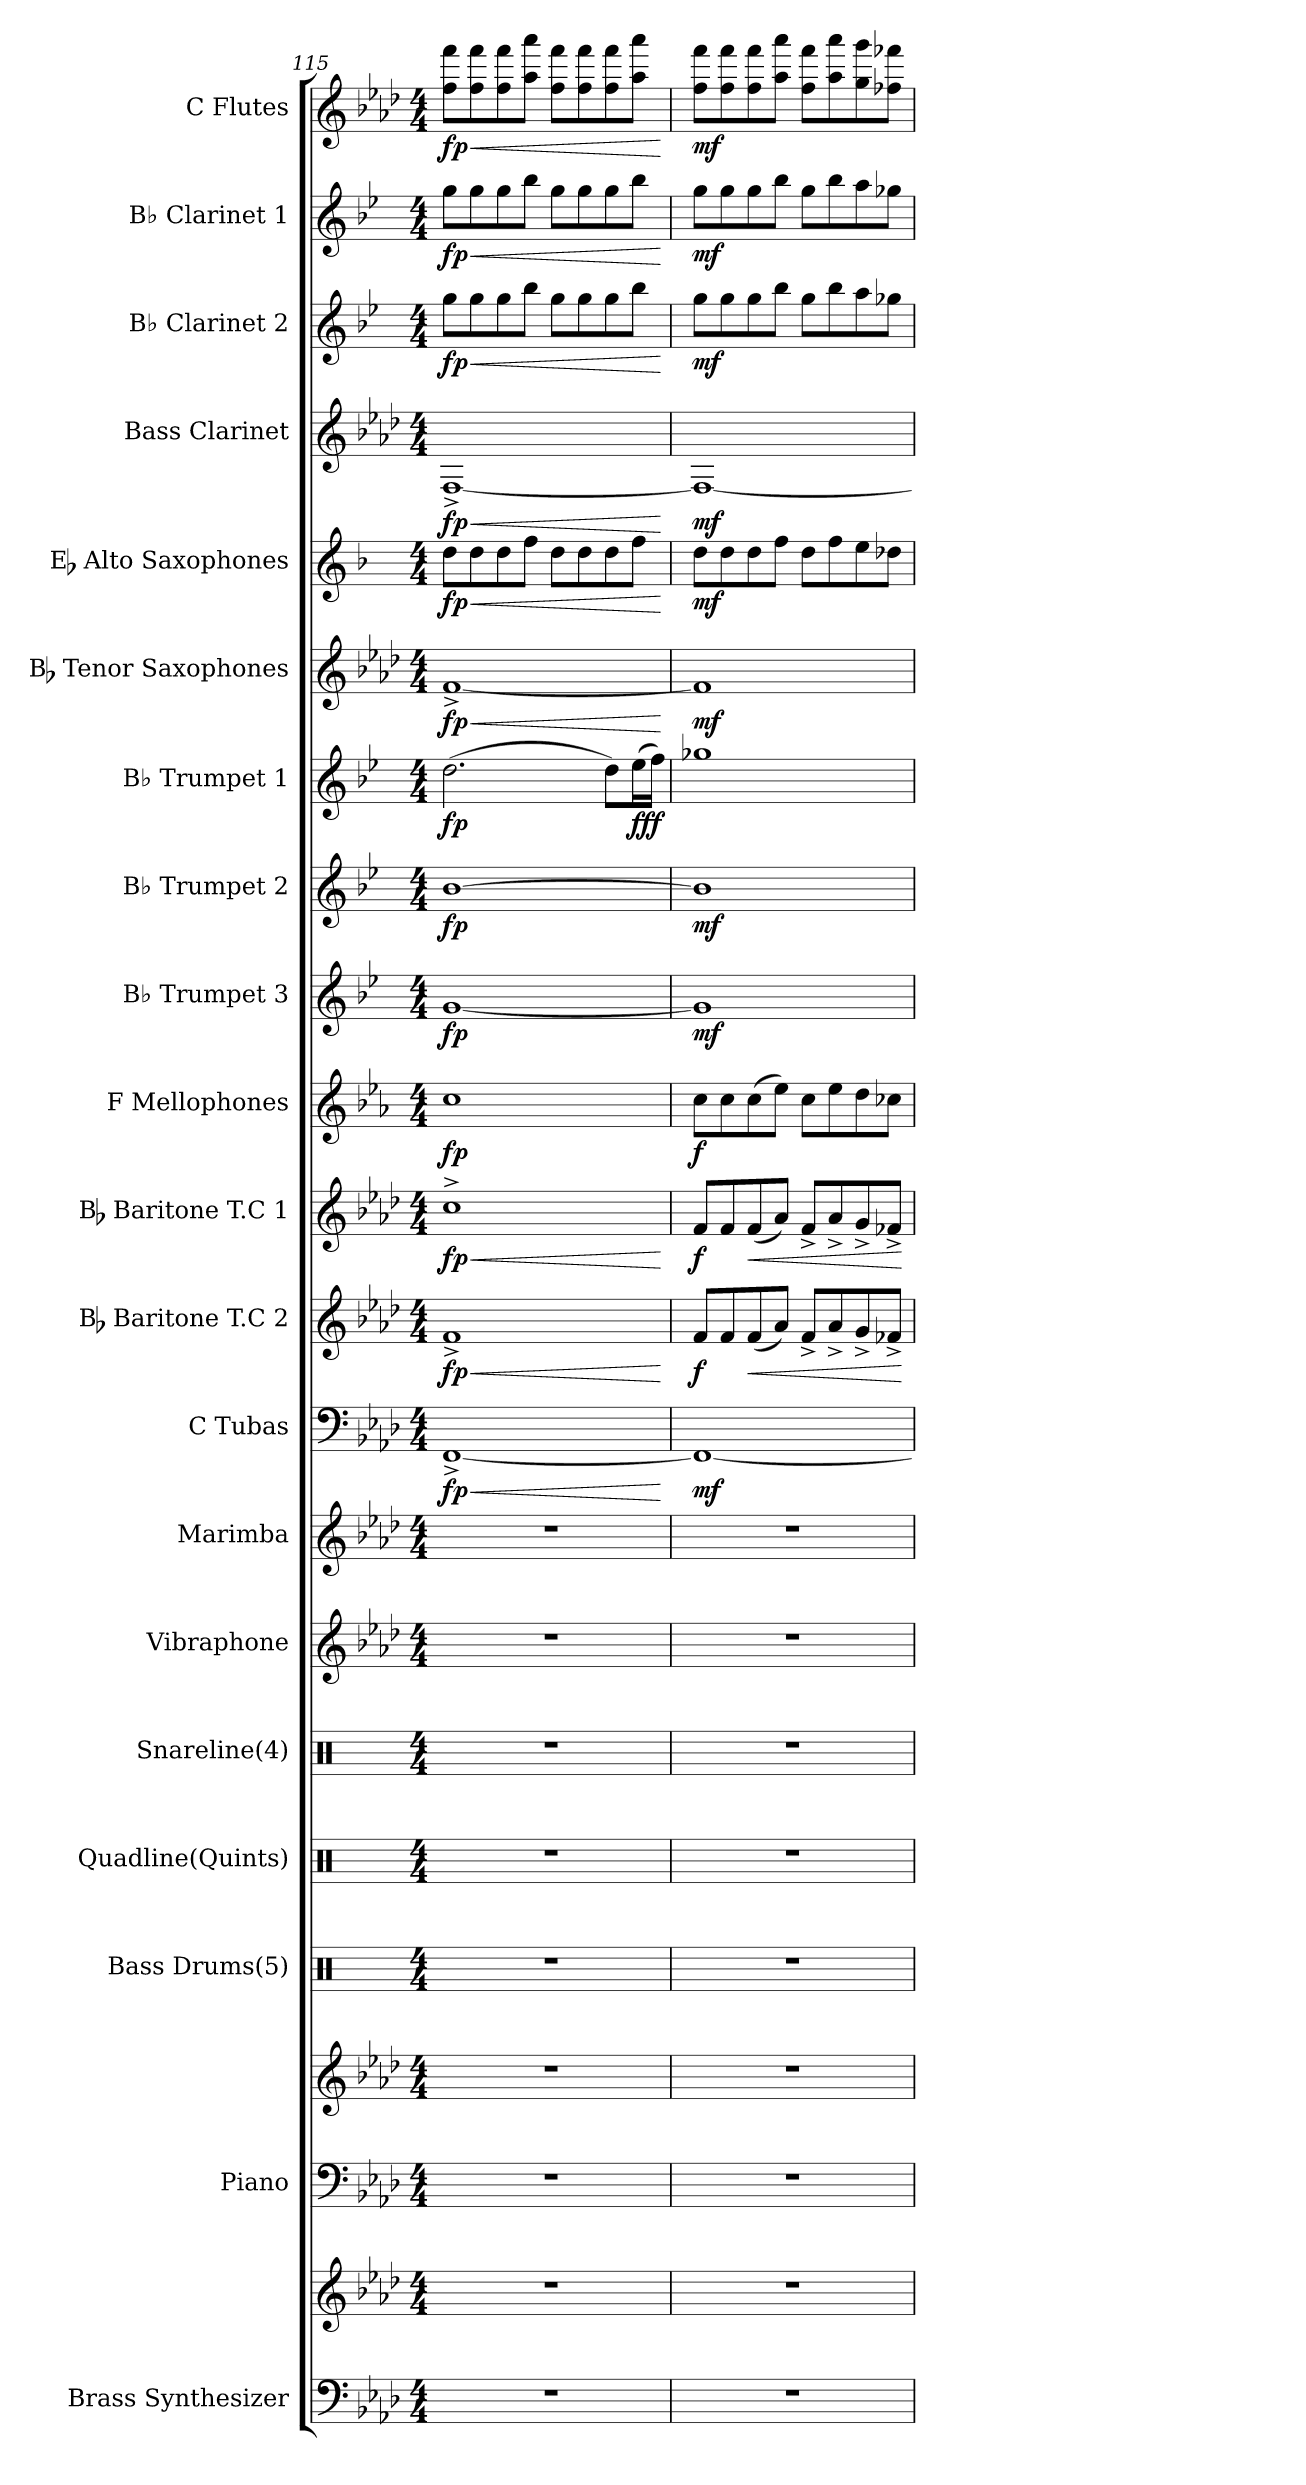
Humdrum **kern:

**kern	**kern	**kern	**kern	**kern	**kern	**kern	**kern	**kern	**kern	**dynam	**kern	**dynam	**kern	**dynam	**kern	**dynam	**kern	**dynam	**kern	**dynam	**kern	**dynam	**kern	**dynam	**kern	**dynam	**kern	**dynam	**kern	**dynam	**kern	**dynam	**kern	**dynam
*part20	*part20	*part19	*part19	*part18	*part17	*part16	*part15	*part14	*part13	*part13	*part12	*part12	*part11	*part11	*part10	*part10	*part9	*part9	*part8	*part8	*part7	*part7	*part6	*part6	*part5	*part5	*part4	*part4	*part3	*part3	*part2	*part2	*part1	*part1
*staff22	*staff21	*staff20	*staff19	*staff18	*staff17	*staff16	*staff15	*staff14	*staff13	*staff13	*staff12	*staff12	*staff11	*staff11	*staff10	*staff10	*staff9	*staff9	*staff8	*staff8	*staff7	*staff7	*staff6	*staff6	*staff5	*staff5	*staff4	*staff4	*staff3	*staff3	*staff2	*staff2	*staff1	*staff1
*I"Brass Synthesizer	*	*I"Piano	*	*I"Bass Drums(5)	*I"Quadline(Quints)	*I"Snareline(4)	*I"Vibraphone	*I"Marimba	*I"C Tubas	*	*I"Bb Baritone T.C 2	*	*I"Bb Baritone T.C 1	*	*I"F Mellophones	*	*I"B♭ Trumpet 3	*	*I"B♭ Trumpet 2	*	*I"B♭ Trumpet 1	*	*I"Bb Tenor Saxophones	*	*I"Eb Alto Saxophones	*	*I"Bass Clarinet	*	*I"B♭ Clarinet 2	*	*I"B♭ Clarinet 1	*	*I"C Flutes	*
*I'Synth.	*	*I'Pno.	*	*I'BD	*	*	*	*I'Marimba	*I'Tubas	*	*I'Baritone T.C 2	*	*I'Baritone T.C 1	*	*I'Mello	*	*I'B♭ Tpt. 3	*	*I'B♭ Tpt. 2	*	*I'B♭ Tpt. 1	*	*I'Tenor Saxes	*	*I'Alto Saxes	*	*I'B. Cl.	*	*I'B♭ Cl. 2	*	*I'B♭ Cl. 1	*	*I'Flutes	*
*clefF4	*clefG2	*clefF4	*clefG2	*clefX	*clefX	*clefX	*clefG2	*clefG2	*clefF4	*	*clefG2	*	*clefG2	*	*clefG2	*	*clefG2	*	*clefG2	*	*clefG2	*	*clefG2	*	*clefG2	*	*clefG2	*	*clefG2	*	*clefG2	*	*clefG2	*
*	*	*	*	*	*	*	*	*	*	*	*ITrd8c14	*	*ITrd8c14	*	*ITrd4c7	*	*ITrd1c2	*	*ITrd1c2	*	*ITrd1c2	*	*ITrd8c14	*	*ITrd5c9	*	*ITrd8c14	*	*ITrd1c2	*	*ITrd1c2	*	*	*
*k[b-e-a-d-]	*k[b-e-a-d-]	*k[b-e-a-d-]	*k[b-e-a-d-]	*k[]	*k[]	*k[]	*k[b-e-a-d-]	*k[b-e-a-d-]	*k[b-e-a-d-]	*	*k[b-e-a-d-]	*	*k[b-e-a-d-]	*	*k[b-e-a-d-]	*	*k[b-e-a-d-]	*	*k[b-e-a-d-]	*	*k[b-e-a-d-]	*	*k[b-e-a-d-]	*	*k[b-e-a-d-]	*	*k[b-e-a-d-]	*	*k[b-e-a-d-]	*	*k[b-e-a-d-]	*	*k[b-e-a-d-]	*
*M4/4	*M4/4	*M4/4	*M4/4	*M4/4	*M4/4	*M4/4	*M4/4	*M4/4	*M4/4	*	*M4/4	*	*M4/4	*	*M4/4	*	*M4/4	*	*M4/4	*	*M4/4	*	*M4/4	*	*M4/4	*	*M4/4	*	*M4/4	*	*M4/4	*	*M4/4	*
=115	=115	=115	=115	=115	=115	=115	=115	=115	=115	=115	=115	=115	=115	=115	=115	=115	=115	=115	=115	=115	=115	=115	=115	=115	=115	=115	=115	=115	=115	=115	=115	=115	=115	=115
!	!	!	!	!	!	!	!	!	!	!LO:HP:b	!	!LO:HP:b	!	!LO:HP:b	!	!	!	!	!	!	!	!	!	!LO:HP:b	!	!LO:HP:b	!	!LO:HP:b	!	!LO:HP:b	!	!LO:HP:b	!	!LO:HP:b
!	!	!	!	!	!	!	!	!	!	!LO:DY:n=1:b	!	!LO:DY:n=1:b	!	!LO:DY:n=1:b	!	!LO:DY:b	!	!LO:DY:b	!	!LO:DY:b	!	!LO:DY:b	!	!LO:DY:n=1:b	!	!LO:DY:n=1:b	!	!LO:DY:n=1:b	!	!LO:DY:n=1:b	!	!LO:DY:n=1:b	!	!LO:DY:n=1:b
1r	1r	1r	1r	1r	1r	1r	1r	1r	[1FF^	< fp	1F^	< fp	1c^	< fp	1f	fp	[1f	fp	[1a-	fp	(2.cc\	fp	[1F^	< fp	8f\L	< fp	[1FF^	< fp	8ff\L	< fp	8ff\L	< fp	8ff\ 8fff\L	< fp
.	.	.	.	.	.	.	.	.	.	.	.	.	.	.	.	.	.	.	.	.	.	.	.	.	8f\	.	.	.	8ff\	.	8ff\	.	8ff\ 8fff\	.
.	.	.	.	.	.	.	.	.	.	.	.	.	.	.	.	.	.	.	.	.	.	.	.	.	8f\	.	.	.	8ff\	.	8ff\	.	8ff\ 8fff\	.
.	.	.	.	.	.	.	.	.	.	.	.	.	.	.	.	.	.	.	.	.	.	.	.	.	8a-\J	.	.	.	8aa-\J	.	8aa-\J	.	8aa-\ 8aaa-\J	.
.	.	.	.	.	.	.	.	.	.	.	.	.	.	.	.	.	.	.	.	.	.	.	.	.	8f\L	.	.	.	8ff\L	.	8ff\L	.	8ff\ 8fff\L	.
.	.	.	.	.	.	.	.	.	.	.	.	.	.	.	.	.	.	.	.	.	.	.	.	.	8f\	.	.	.	8ff\	.	8ff\	.	8ff\ 8fff\	.
.	.	.	.	.	.	.	.	.	.	.	.	.	.	.	.	.	.	.	.	.	8cc\L)	.	.	.	8f\	.	.	.	8ff\	.	8ff\	.	8ff\ 8fff\	.
!	!	!	!	!	!	!	!	!	!	!	!	!	!	!	!	!	!	!	!	!	!	!LO:DY:b	!	!	!	!	!	!	!	!	!	!	!	!
.	.	.	.	.	.	.	.	.	.	.	.	.	.	.	.	.	.	.	.	.	(16dd-\L	fff	.	.	8a-\J	.	.	.	8aa-\J	.	8aa-\J	.	8aa-\ 8aaa-\J	.
.	.	.	.	.	.	.	.	.	.	.	.	.	.	.	.	.	.	.	.	.	16ee-\JJ)	.	.	.	.	.	.	.	.	.	.	.	.	.
.	.	.	.	.	.	.	.	.	.	[	.	[	.	[	.	.	.	.	.	.	.	.	.	[	.	[	.	[	.	[	.	[	.	[
=116	=116	=116	=116	=116	=116	=116	=116	=116	=116	=116	=116	=116	=116	=116	=116	=116	=116	=116	=116	=116	=116	=116	=116	=116	=116	=116	=116	=116	=116	=116	=116	=116	=116	=116
!	!	!	!	!	!	!	!	!	!	!LO:DY:b	!	!LO:DY:b	!	!LO:DY:b	!	!LO:DY:b	!	!LO:DY:b	!	!LO:DY:b	!	!	!	!LO:DY:b	!	!LO:DY:b	!	!LO:DY:b	!	!LO:DY:b	!	!LO:DY:b	!	!LO:DY:b
1r	1r	1r	1r	1r	1r	1r	1r	1r	1FF_	mf	8F/L	f	8F/L	f	8f\L	f	1f]	mf	1a-]	mf	1ff-X	.	1F]	mf	8f\L	mf	1FF_	mf	8ff\L	mf	8ff\L	mf	8ff\ 8fff\L	mf
.	.	.	.	.	.	.	.	.	.	.	8F/	.	8F/	.	8f\	.	.	.	.	.	.	.	.	.	8f\	.	.	.	8ff\	.	8ff\	.	8ff\ 8fff\	.
!	!	!	!	!	!	!	!	!	!	!	!	!LO:HP:b	!	!LO:HP:b	!	!	!	!	!	!	!	!	!	!	!	!	!	!	!	!	!	!	!	!
.	.	.	.	.	.	.	.	.	.	.	(8F/	<	(8F/	<	(8f\	.	.	.	.	.	.	.	.	.	8f\	.	.	.	8ff\	.	8ff\	.	8ff\ 8fff\	.
.	.	.	.	.	.	.	.	.	.	.	8A-/J)	.	8A-/J)	.	8a-\J)	.	.	.	.	.	.	.	.	.	8a-\J	.	.	.	8aa-\J	.	8aa-\J	.	8aa-\ 8aaa-\J	.
.	.	.	.	.	.	.	.	.	.	.	8F^/L	.	8F^/L	.	8f\L	.	.	.	.	.	.	.	.	.	8f\L	.	.	.	8ff\L	.	8ff\L	.	8ff\ 8fff\L	.
.	.	.	.	.	.	.	.	.	.	.	8A-^/	.	8A-^/	.	8a-\	.	.	.	.	.	.	.	.	.	8a-\	.	.	.	8aa-\	.	8aa-\	.	8aa-\ 8aaa-\	.
.	.	.	.	.	.	.	.	.	.	.	8G^/	.	8G^/	.	8g\	.	.	.	.	.	.	.	.	.	8g\	.	.	.	8gg\	.	8gg\	.	8gg\ 8ggg\	.
.	.	.	.	.	.	.	.	.	.	.	8F-X^/J	.	8F-X^/J	.	8f-X\J	.	.	.	.	.	.	.	.	.	8f-X\J	.	.	.	8ff-X\J	.	8ff-X\J	.	8ff-X\ 8fff-X\J	.
.	.	.	.	.	.	.	.	.	.	.	.	[	.	[	.	.	.	.	.	.	.	.	.	.	.	.	.	.	.	.	.	.	.	.
=	=	=	=	=	=	=	=	=	=	=	=	=	=	=	=	=	=	=	=	=	=	=	=	=	=	=	=	=	=	=	=	=	=	=
*-	*-	*-	*-	*-	*-	*-	*-	*-	*-	*-	*-	*-	*-	*-	*-	*-	*-	*-	*-	*-	*-	*-	*-	*-	*-	*-	*-	*-	*-	*-	*-	*-	*-	*-
